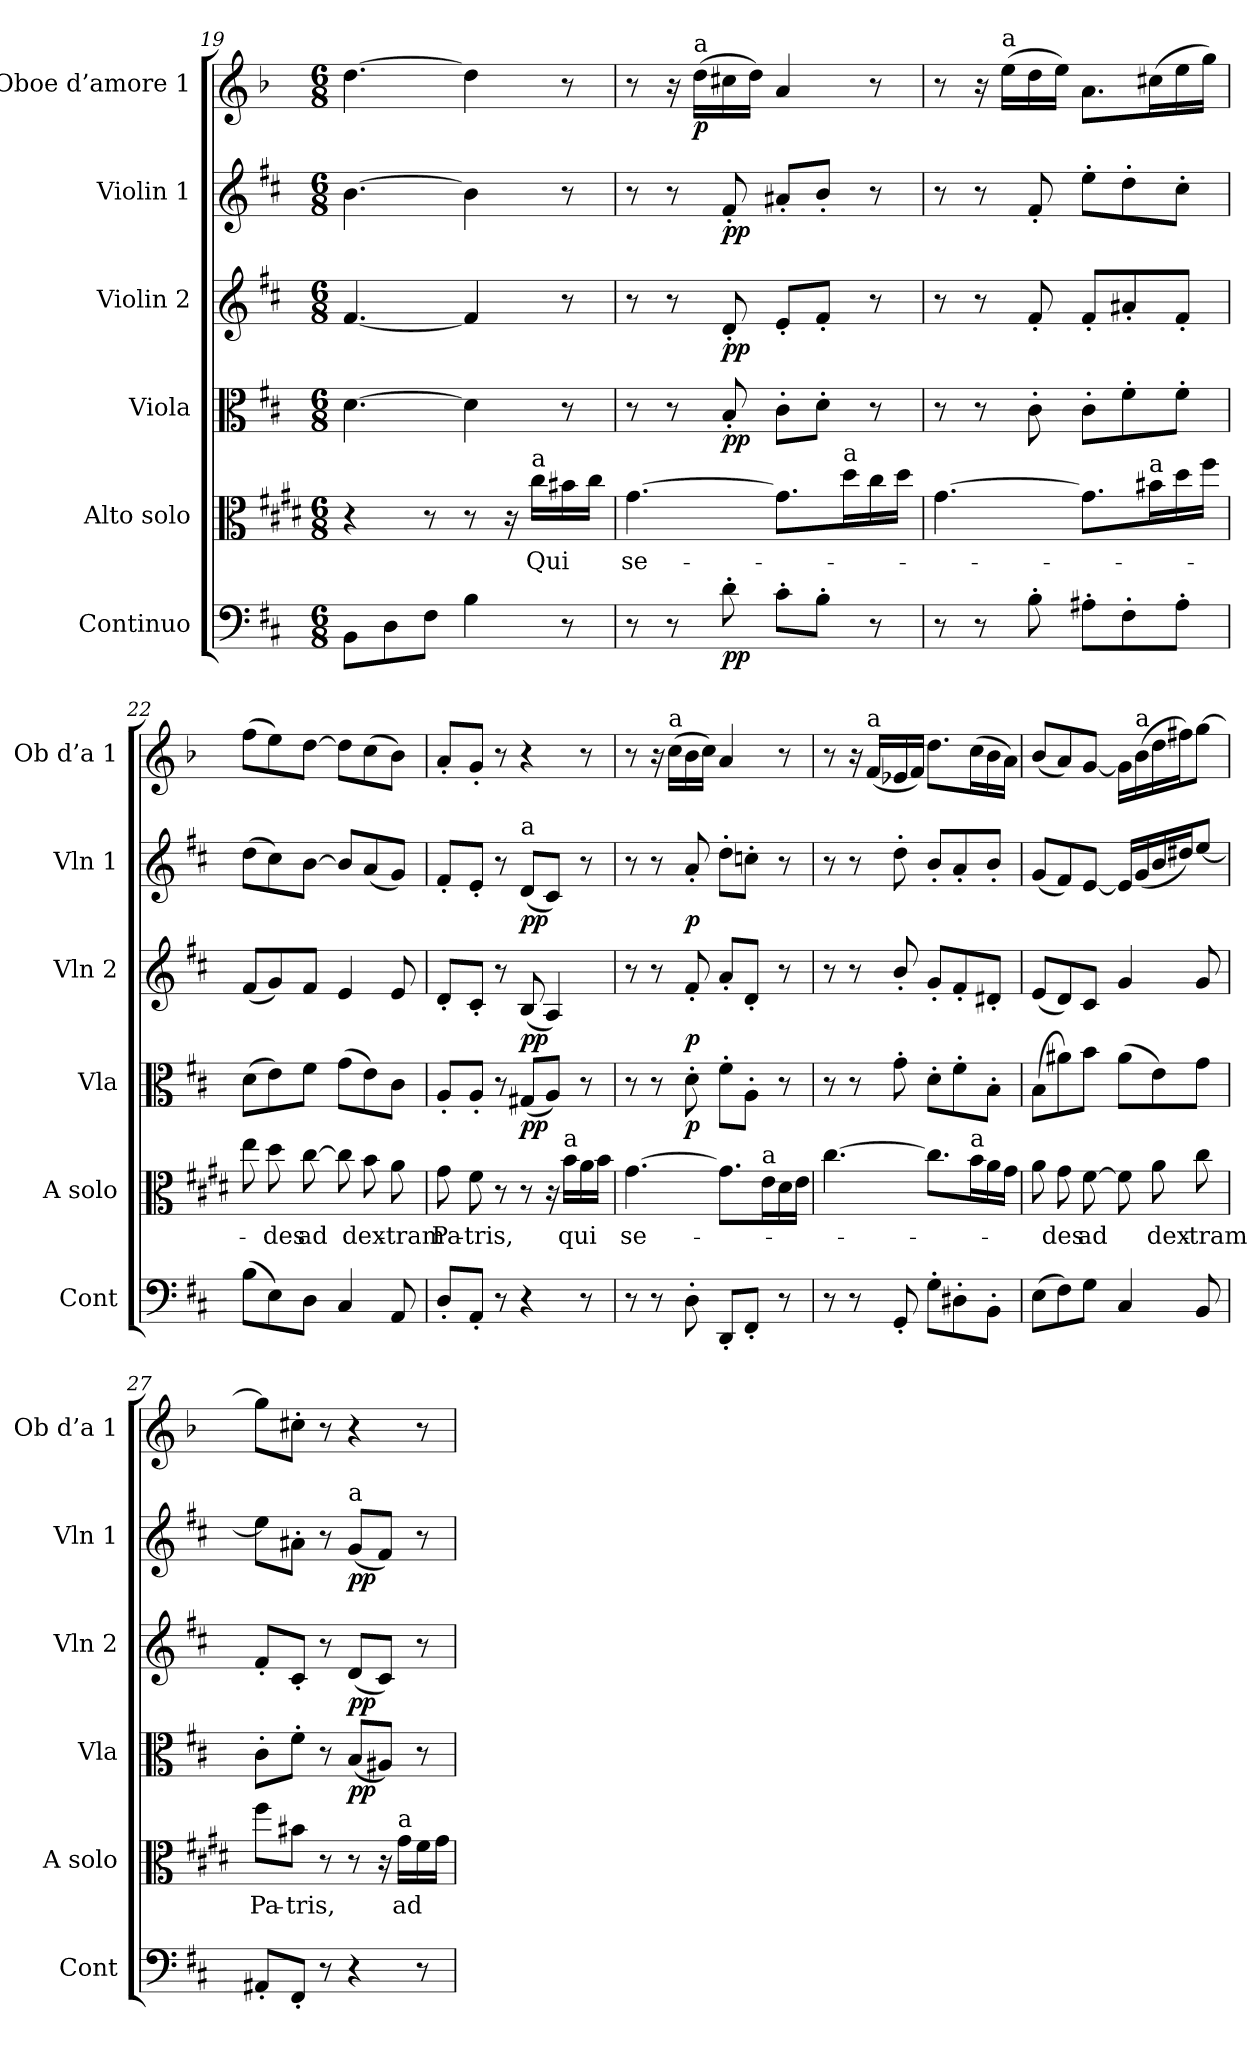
**kern	**dynam	**kern	**text	**kern	**dynam	**kern	**dynam	**kern	**dynam	**kern	**dynam
*part6	*part6	*part5	*part5	*part4	*part4	*part3	*part3	*part2	*part2	*part1	*part1
*staff6	*staff6	*staff5	*staff5	*staff4	*staff4	*staff3	*staff3	*staff2	*staff2	*staff1	*staff1
*I"Continuo	*	*I"Alto solo	*	*I"Viola	*	*I"Violin 2	*	*I"Violin 1	*	*I"Oboe d’amore 1	*
*I'Cont	*	*I'A solo	*	*I'Vla	*	*I'Vln 2	*	*I'Vln 1	*	*I'Ob d’a 1	*
*clefF4	*	*clefC3	*	*clefC3	*	*clefG2	*	*clefG2	*	*clefG2	*
*	*	*ITrd1c2	*	*	*	*	*	*	*	*ITrd2c3	*
*k[f#c#]	*	*k[f#c#]	*	*k[f#c#]	*	*k[f#c#]	*	*k[f#c#]	*	*k[f#c#]	*
*M6/8	*	*M6/8	*	*M6/8	*	*M6/8	*	*M6/8	*	*M6/8	*
=19	=19	=19	=19	=19	=19	=19	=19	=19	=19	=19	=19
8BB\L	.	4r	.	[4.d\	.	[4.f#/	.	[4.b\	.	[4.b\	.
8D\	.	.	.	.	.	.	.	.	.	.	.
8F#\J	.	8r	.	.	.	.	.	.	.	.	.
4B\	.	8r	.	4d\]	.	4f#/]	.	4b\]	.	4b\]	.
.	.	16r	.	.	.	.	.	.	.	.	.
!	!	!LO:TX:a:t=a	!	!	!	!	!	!	!	!	!
!	!	!	!LO:LY:b	!	!	!	!	!	!	!	!
.	.	16b\LL	Qui	.	.	.	.	.	.	.	.
8r	.	16a#X\	.	8r	.	8r	.	8r	.	8r	.
.	.	16b\JJ	.	.	.	.	.	.	.	.	.
=20	=20	=20	=20	=20	=20	=20	=20	=20	=20	=20	=20
!	!	!	!LO:LY:b	!	!	!	!	!	!	!	!
8r	.	[4.f#\	se-	8r	.	8r	.	8r	.	8r	.
8r	.	.	.	8r	.	8r	.	8r	.	16r	.
!	!	!	!	!	!	!	!	!	!	!LO:TX:a:t=a	!
!	!	!	!	!	!	!	!	!	!	!	!LO:DY:b
.	.	.	.	.	.	.	.	.	.	(16b\LL	p
!	!LO:DY:b	!	!	!	!LO:DY:b	!	!LO:DY:b	!	!LO:DY:b	!	!
8d'\	pp	.	.	8B'/	pp	8d'/	pp	8f#'/	pp	16a#X\	.
.	.	.	.	.	.	.	.	.	.	16b\JJ)	.
8c#'\L	.	8.f#\L]	.	8c#'\L	.	8e'/L	.	8a#X'/L	.	4f#/	.
8B'\J	.	.	.	8d'\J	.	8f#'/J	.	8b'/J	.	.	.
!	!	!LO:TX:a:t=a	!	!	!	!	!	!	!	!	!
.	.	16cc#\L	.	.	.	.	.	.	.	.	.
8r	.	16b\	.	8r	.	8r	.	8r	.	8r	.
.	.	16cc#\JJ	.	.	.	.	.	.	.	.	.
!!LO:LB:g=z
=21	=21	=21	=21	=21	=21	=21	=21	=21	=21	=21	=21
8r	.	[4.f#\	.	8r	.	8r	.	8r	.	8r	.
8r	.	.	.	8r	.	8r	.	8r	.	16r	.
!	!	!	!	!	!	!	!	!	!	!LO:TX:a:t=a	!
.	.	.	.	.	.	.	.	.	.	(16cc#\LL	.
8B'\	.	.	.	8c#'\	.	8f#'/	.	8f#'/	.	16b\	.
.	.	.	.	.	.	.	.	.	.	16cc#\JJ)	.
8A#X'\L	.	8.f#\L]	.	8c#'\L	.	8f#'/L	.	8ee'\L	.	8.f#\L	.
8F#'\	.	.	.	8f#'\	.	8a#X'/	.	8dd'\	.	.	.
!	!	!LO:TX:a:t=a	!	!	!	!	!	!	!	!	!
.	.	16a#X\L	.	.	.	.	.	.	.	(16a#X\L	.
8A#'\J	.	16cc#\	.	8f#'\J	.	8f#'/J	.	8cc#'\J	.	16cc#\	.
.	.	16ee\JJ	.	.	.	.	.	.	.	16ee\JJ)	.
=22	=22	=22	=22	=22	=22	=22	=22	=22	=22	=22	=22
(8B\L	.	8dd\	.	(8d\L	.	(8f#/L	.	(8dd\L	.	(8dd\L	.
!	!	!	!LO:LY:b	!	!	!	!	!	!	!	!
8E\)	.	8cc#\	-des	8e\)	.	8g/)	.	8cc#\)	.	8cc#\)	.
!	!	!	!LO:LY:b	!	!	!	!	!	!	!	!
8D\J	.	[8b\	ad	8f#\J	.	8f#/J	.	[8b\J	.	[8b\J	.
4C#/	.	8b\]	.	(8g\L	.	4e/	.	8b/L]	.	8b\L]	.
!	!	!	!LO:LY:b	!	!	!	!	!	!	!	!
.	.	8a\	dex-	8e\)	.	.	.	(8a/	.	(8a\	.
!	!	!	!LO:LY:b	!	!	!	!	!	!	!	!
8AA/	.	8g\	-tram	8c#\J	.	8e/	.	8g/J)	.	8g\J)	.
=23	=23	=23	=23	=23	=23	=23	=23	=23	=23	=23	=23
!	!	!	!LO:LY:b	!	!	!	!	!	!	!	!
8D'/L	.	8f#\	Pa-	8A'/L	.	8d'/L	.	8f#'/L	.	8f#'/L	.
!	!	!	!LO:LY:b	!	!	!	!	!	!	!	!
8AA'/J	.	8e\	-tris,	8A'/J	.	8c#'/J	.	8e'/J	.	8e'/J	.
8r	.	8r	.	8r	.	8r	.	8r	.	8r	.
!	!	!	!	!	!	!	!	!LO:TX:a:t=a	!	!	!
!	!	!	!	!	!LO:DY:b	!	!LO:DY:b	!	!LO:DY:b	!	!
4r	.	8r	.	(8G#X/L	pp	(8B/	pp	(8d/L	pp	4r	.
.	.	16r	.	8A/J)	.	4A/)	.	8c#/J)	.	.	.
!	!	!LO:TX:a:t=a	!	!	!	!	!	!	!	!	!
!	!	!	!LO:LY:b	!	!	!	!	!	!	!	!
.	.	16a\LL	qui	.	.	.	.	.	.	.	.
8r	.	16g\	.	8r	.	.	.	8r	.	8r	.
.	.	16a\JJ	.	.	.	.	.	.	.	.	.
=24	=24	=24	=24	=24	=24	=24	=24	=24	=24	=24	=24
!	!	!	!LO:LY:b	!	!	!	!	!	!	!	!
8r	.	[4.f#\	se-	8r	.	8r	.	8r	.	8r	.
8r	.	.	.	8r	.	8r	.	8r	.	16r	.
!	!	!	!	!	!	!	!	!	!	!LO:TX:a:t=a	!
.	.	.	.	.	.	.	.	.	.	(16a\LL	.
!	!	!	!	!	!LO:DY:b	!	!LO:DY:b	!	!LO:DY:b	!	!
8D'\	.	.	.	8d'\	p	8f#'/	p	8a'/	p	16g\	.
.	.	.	.	.	.	.	.	.	.	16a\JJ)	.
8DD'/L	.	8.f#\L]	.	8f#'\L	.	8a'/L	.	8dd'\L	.	4f#/	.
8FF#'/J	.	.	.	8A'\J	.	8d'/J	.	8ccn'\J	.	.	.
!	!	!LO:TX:a:t=a	!	!	!	!	!	!	!	!	!
.	.	16d\L	.	.	.	.	.	.	.	.	.
8r	.	16c#\	.	8r	.	8r	.	8r	.	8r	.
.	.	16d\JJ	.	.	.	.	.	.	.	.	.
=25	=25	=25	=25	=25	=25	=25	=25	=25	=25	=25	=25
8r	.	[4.b\	.	8r	.	8r	.	8r	.	8r	.
8r	.	.	.	8r	.	8r	.	8r	.	16r	.
!	!	!	!	!	!	!	!	!	!	!LO:TX:a:t=a	!
.	.	.	.	.	.	.	.	.	.	(16d/LL	.
8GG'/	.	.	.	8g'\	.	8b'/	.	8dd'\	.	16cn/	.
.	.	.	.	.	.	.	.	.	.	16d/JJ)	.
8G'\L	.	8.b\L]	.	8d'\L	.	8g'/L	.	8b'/L	.	8.b\L	.
8D#X'\	.	.	.	8f#'\	.	8f#'/	.	8a'/	.	.	.
!	!	!LO:TX:a:t=a	!	!	!	!	!	!	!	!	!
.	.	16a\L	.	.	.	.	.	.	.	(16a\L	.
8BB'\J	.	16g\	.	8B'\J	.	8d#X'/J	.	8b'/J	.	16g\	.
.	.	16f#\JJ	.	.	.	.	.	.	.	16f#\JJ)	.
!!LO:LB:g=z
=26	=26	=26	=26	=26	=26	=26	=26	=26	=26	=26	=26
(8E\L	.	8g\	.	(8B\L	.	(8e/L	.	(8g/L	.	(8g/L	.
!	!	!	!LO:LY:b	!	!	!	!	!	!	!	!
8F#\)	.	8f#\	-des	8a#X\)	.	8d/)	.	8f#/)	.	8f#/)	.
!	!	!	!LO:LY:b	!	!	!	!	!	!	!	!
8G\J	.	[8e\	ad	8b\J	.	8c#/J	.	[8e/J	.	[8e/J	.
4C#/	.	8e\]	.	(8a#\L	.	4g/	.	16e/LL]	.	16e\LL]	.
!	!	!	!	!	!	!	!	!	!	!LO:TX:a:t=a	!
.	.	.	.	.	.	.	.	(16g/	.	(16g\	.
!	!	!	!LO:LY:b	!	!	!	!	!	!	!	!
.	.	8g\	dex-	8e\)	.	.	.	16b/	.	16b\	.
.	.	.	.	.	.	.	.	16dd#X/J)	.	16dd#X\J)	.
!	!	!	!LO:LY:b	!	!	!	!	!	!	!	!
8BB/	.	8b\	-tram	8g\J	.	8g/	.	[8ee/J	.	[8ee\J	.
=27	=27	=27	=27	=27	=27	=27	=27	=27	=27	=27	=27
!	!	!	!LO:LY:b	!	!	!	!	!	!	!	!
8AA#X'/L	.	8ee\L	Pa-	8c#'\L	.	8f#'/L	.	8ee\L]	.	8ee\L]	.
!	!	!	!LO:LY:b	!	!	!	!	!	!	!	!
8FF#'/J	.	8a#X\J	-tris,	8f#'\J	.	8c#'/J	.	8a#X'\J	.	8a#X'\J	.
8r	.	8r	.	8r	.	8r	.	8r	.	8r	.
!	!	!	!	!	!	!	!	!LO:TX:a:t=a	!	!	!
!	!	!	!	!	!LO:DY:b	!	!LO:DY:b	!	!LO:DY:b	!	!
4r	.	8r	.	(8B/L	pp	(8d/L	pp	(8g/L	pp	4r	.
.	.	16r	.	8A#X/J)	.	8c#/J)	.	8f#/J)	.	.	.
!	!	!LO:TX:a:t=a	!	!	!	!	!	!	!	!	!
!	!	!	!LO:LY:b	!	!	!	!	!	!	!	!
.	.	16f#\LL	ad	.	.	.	.	.	.	.	.
8r	.	16e\	.	8r	.	8r	.	8r	.	8r	.
.	.	16f#\JJ	.	.	.	.	.	.	.	.	.
=	=	=	=	=	=	=	=	=	=	=	=
*-	*-	*-	*-	*-	*-	*-	*-	*-	*-	*-	*-
